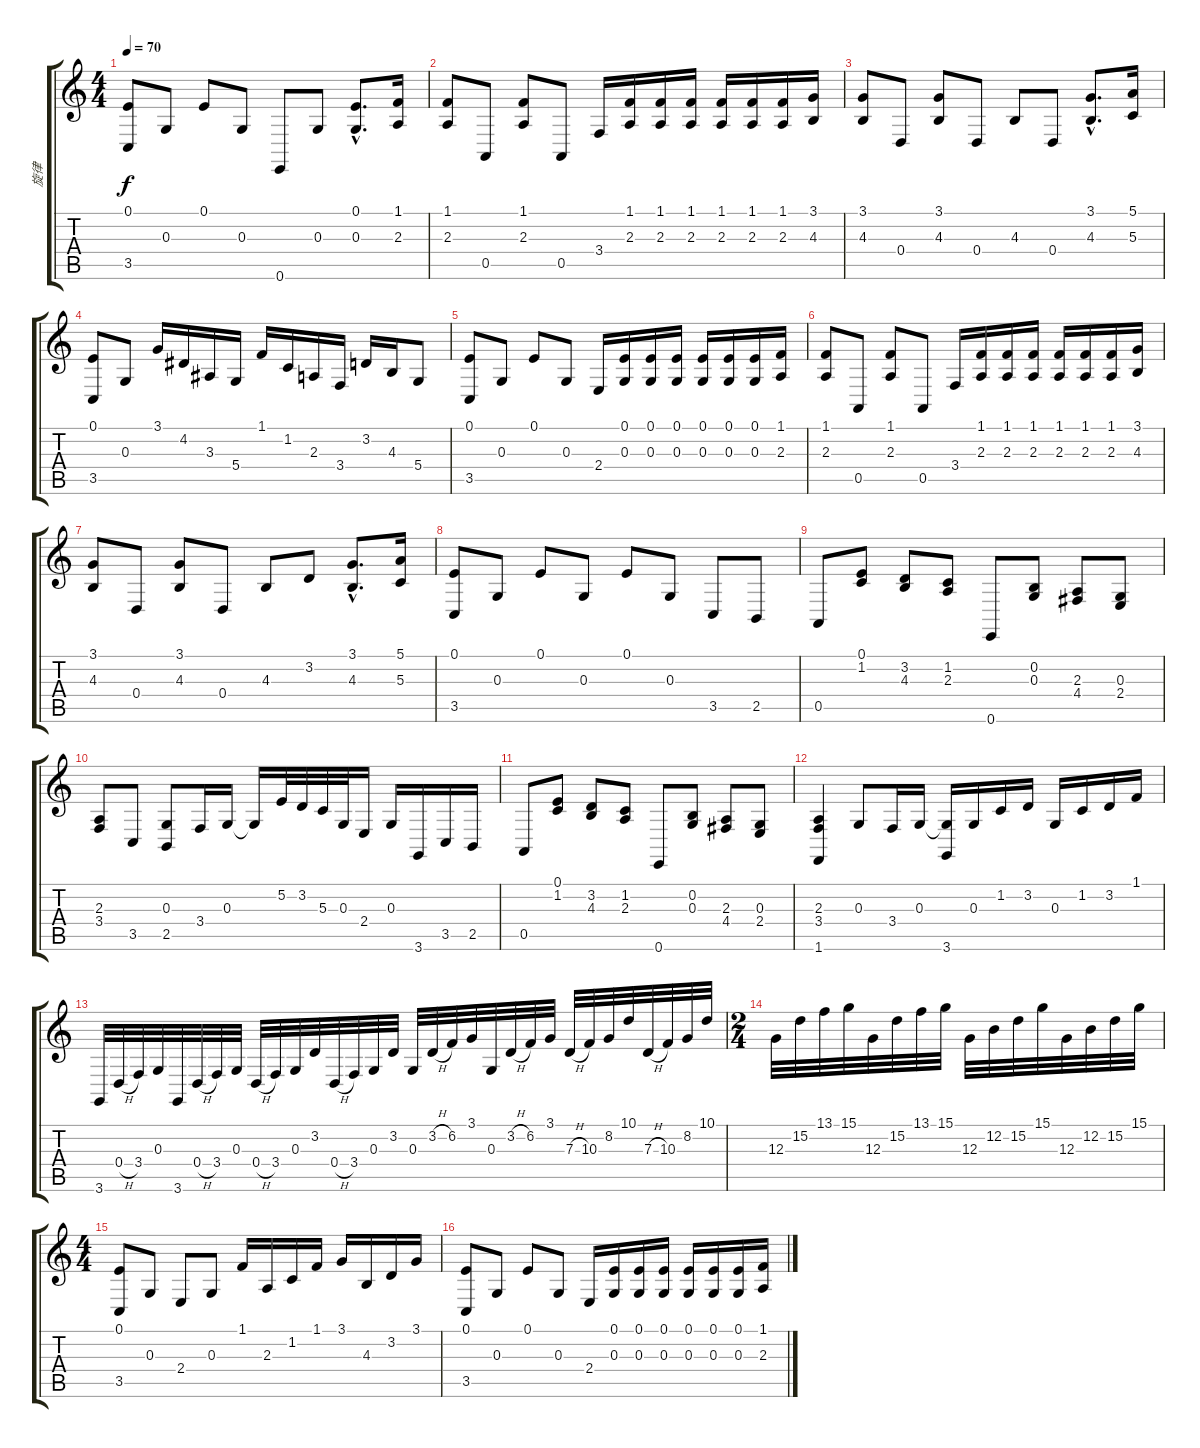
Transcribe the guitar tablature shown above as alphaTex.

\track ("旋律" "旋律") {instrument brightacousticpiano}
\staff {score tabs}
\tuning (E4 B3 G3 D3 A2 E2) {hide}
\ts (4 4)
\tempo 70
\clef g2
\ks c
(0.1 3.5).8{dy f} 0.3.8 0.1.8 0.3.8 0.6.8 0.3.8 (0.1{hac} 0.3{hac}).8{d} (1.1 2.3).16 |
(1.1 2.3).8 0.5.8 (1.1 2.3).8 0.5.8 3.4.16 (1.1 2.3).16 (1.1 2.3).16 (1.1 2.3).16 (1.1 2.3).16 (1.1 2.3).16 (1.1 2.3).16 (3.1 4.3).16 |
(3.1 4.3).8 0.4.8 (3.1 4.3).8 0.4.8 4.3.8 0.4.8 (3.1{hac} 4.3{hac}).8{d} (5.1 5.3).16 |
(0.1 3.5).8 0.3.8 3.1.16 4.2.16 3.3.16 5.4.16 1.1.16 1.2.16 2.3.16 3.4.16 3.2.16 4.3.16 5.4.8 |
(0.1 3.5).8 0.3.8 0.1.8 0.3.8 2.4.16 (0.1 0.3).16 (0.1 0.3).16 (0.1 0.3).16 (0.1 0.3).16 (0.1 0.3).16 (0.1 0.3).16 (1.1 2.3).16 |
(1.1 2.3).8 0.5.8 (1.1 2.3).8 0.5.8 3.4.16 (1.1 2.3).16 (1.1 2.3).16 (1.1 2.3).16 (1.1 2.3).16 (1.1 2.3).16 (1.1 2.3).16 (3.1 4.3).16 |
(3.1 4.3).8 0.4.8 (3.1 4.3).8 0.4.8 4.3.8 3.2.8 (3.1{hac} 4.3{hac}).8{d} (5.1 5.3).16 |
(0.1 3.5).8 0.3.8 0.1.8 0.3.8 0.1.8 0.3.8 3.5.8 2.5.8 |
0.5.8 (0.1 1.2).8 (3.2 4.3).8 (1.2 2.3).8 0.6.8 (0.2 0.3).8 (2.3 4.4).8 (0.3 2.4).8 |
(2.3 3.4).8 3.5.8 (0.3 2.5).8 3.4.16 0.3.16 0.3{t}.16 5.2.32 3.2.32 5.3.32 0.3.32 2.4.16 0.3.16 3.6.16 3.5.16 2.5.16 |
0.5.8 (0.1 1.2).8 (3.2 4.3).8 (1.2 2.3).8 0.6.8 (0.2 0.3).8 (2.3 4.4).8 (0.3 2.4).8 |
(2.3 3.4 1.6).4 0.3.8 3.4.16 0.3.16 (0.3{t} 3.6).16 0.3.16 1.2.16 3.2.16 0.3.16 1.2.16 3.2.16 1.1.16 |
3.6.32 0.4{h}.32 3.4.32 0.3.32 3.6.32 0.4{h}.32 3.4.32 0.3.32 0.4{h}.32 3.4.32 0.3.32 3.2.32 0.4{h}.32 3.4.32 0.3.32 3.2.32 0.3.32 3.2{h}.32 6.2.32 3.1.32 0.3.32 3.2{h}.32 6.2.32 3.1.32 7.3{h}.32 10.3.32 8.2.32 10.1.32 7.3{h}.32 10.3.32 8.2.32 10.1.32 |
\ts (2 4)
12.3.32 15.2.32 13.1.32 15.1.32 12.3.32 15.2.32 13.1.32 15.1.32 12.3.32 12.2.32 15.2.32 15.1.32 12.3.32 12.2.32 15.2.32 15.1.32 |
\ts (4 4)
(0.1 3.5).8 0.3.8 2.4.8 0.3.8 1.1.16 2.3.16 1.2.16 1.1.16 3.1.16 4.3.16 3.2.16 3.1.16 |
(0.1 3.5).8 0.3.8 0.1.8 0.3.8 2.4.16 (0.1 0.3).16 (0.1 0.3).16 (0.1 0.3).16 (0.1 0.3).16 (0.1 0.3).16 (0.1 0.3).16 (1.1 2.3).16
